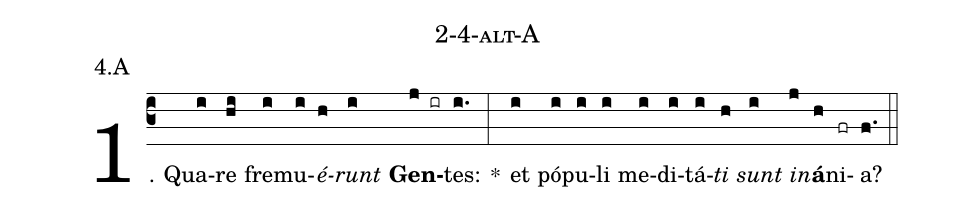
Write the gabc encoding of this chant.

name: 2-4-alt-A;
annotation: 4.A;
%%
(c3)1. Qua(i)re(hi) fre(i)mu(i)<i>é</i>(h)<i>runt</i>(i) <b>Gen</b>(j ir)tes:(i.) *(:) et(i) pó(i)pu(i)li(i) me(i)di(i)tá(i)<i>ti</i>(h) <i>sunt</i>(i) <i>in</i>(j)<b>á</b>(h)ni(fr)a?(f.) (::)
